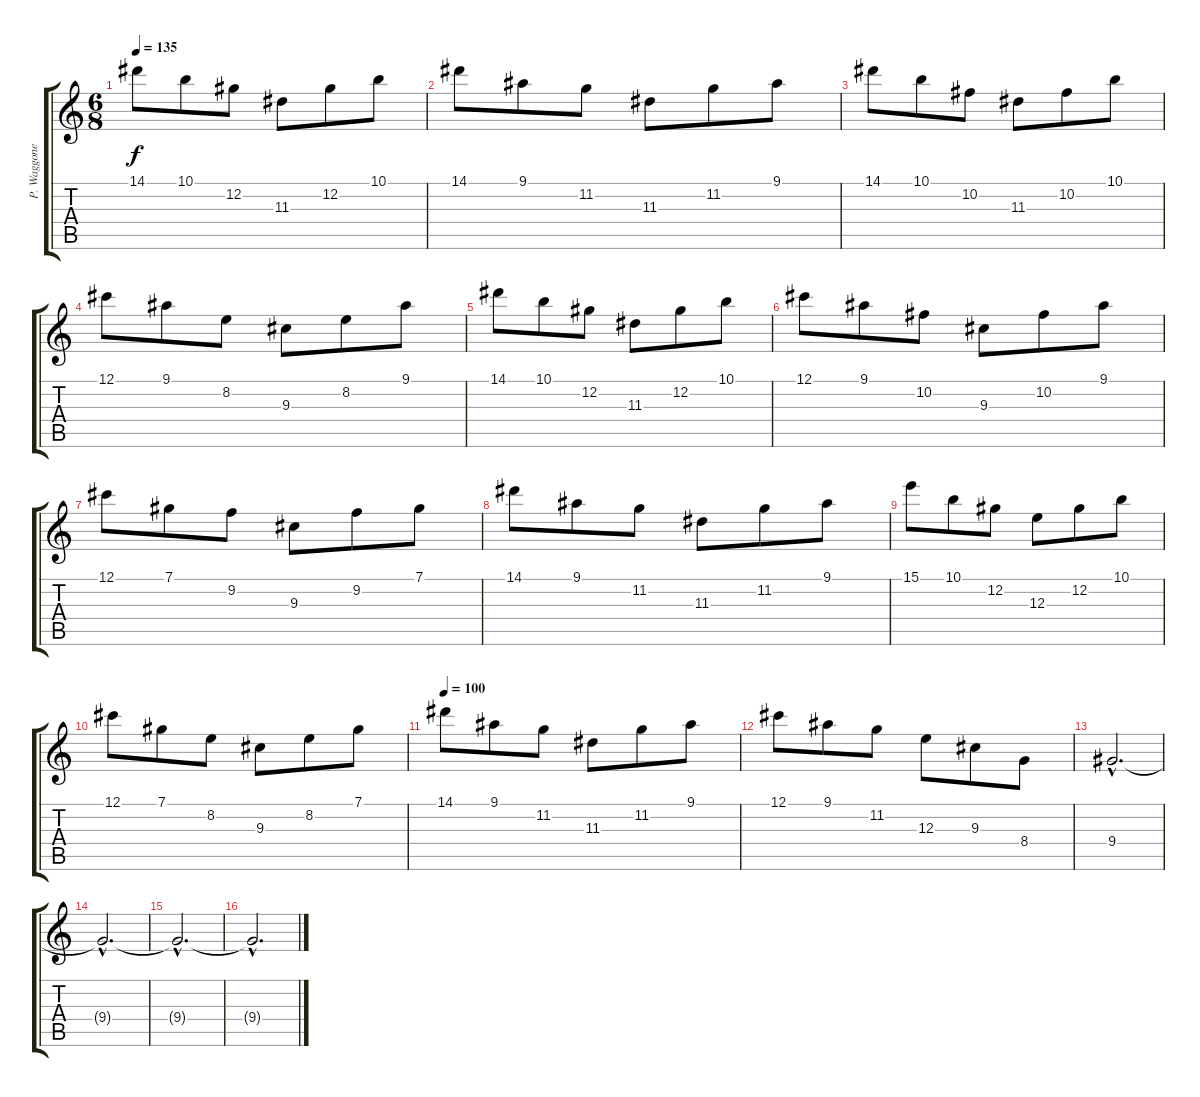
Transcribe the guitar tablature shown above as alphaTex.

\track ("P. Waggoner Lead Gtr." "P. Waggone") {instrument distortionguitar}
\staff {score tabs}
\tuning (Db4 Ab3 E3 B2 Gb2 Db2) {hide}
\ts (6 8)
\tempo 135
\clef g2
\ks c
14.1.8{dy f} 10.1.8 12.2.8 11.3.8 12.2.8 10.1.8 |
14.1.8 9.1.8 11.2.8 11.3.8 11.2.8 9.1.8 |
14.1.8 10.1.8 10.2.8 11.3.8 10.2.8 10.1.8 |
12.1.8 9.1.8 8.2.8 9.3.8 8.2.8 9.1.8 |
14.1.8 10.1.8 12.2.8 11.3.8 12.2.8 10.1.8 |
12.1.8 9.1.8 10.2.8 9.3.8 10.2.8 9.1.8 |
12.1.8 7.1.8 9.2.8 9.3.8 9.2.8 7.1.8 |
14.1.8 9.1.8 11.2.8 11.3.8 11.2.8 9.1.8 |
15.1.8 10.1.8 12.2.8 12.3.8 12.2.8 10.1.8 |
12.1.8 7.1.8 8.2.8 9.3.8 8.2.8 7.1.8 |
\tempo 100
14.1.8 9.1.8 11.2.8 11.3.8 11.2.8 9.1.8 |
12.1.8 9.1.8 11.2.8 12.3.8 9.3.8 8.4.8 |
9.4{hac}.2{d} |
9.4{hac t}.2{d} |
9.4{hac t}.2{d volume 0} |
9.4{hac t}.2{d}
